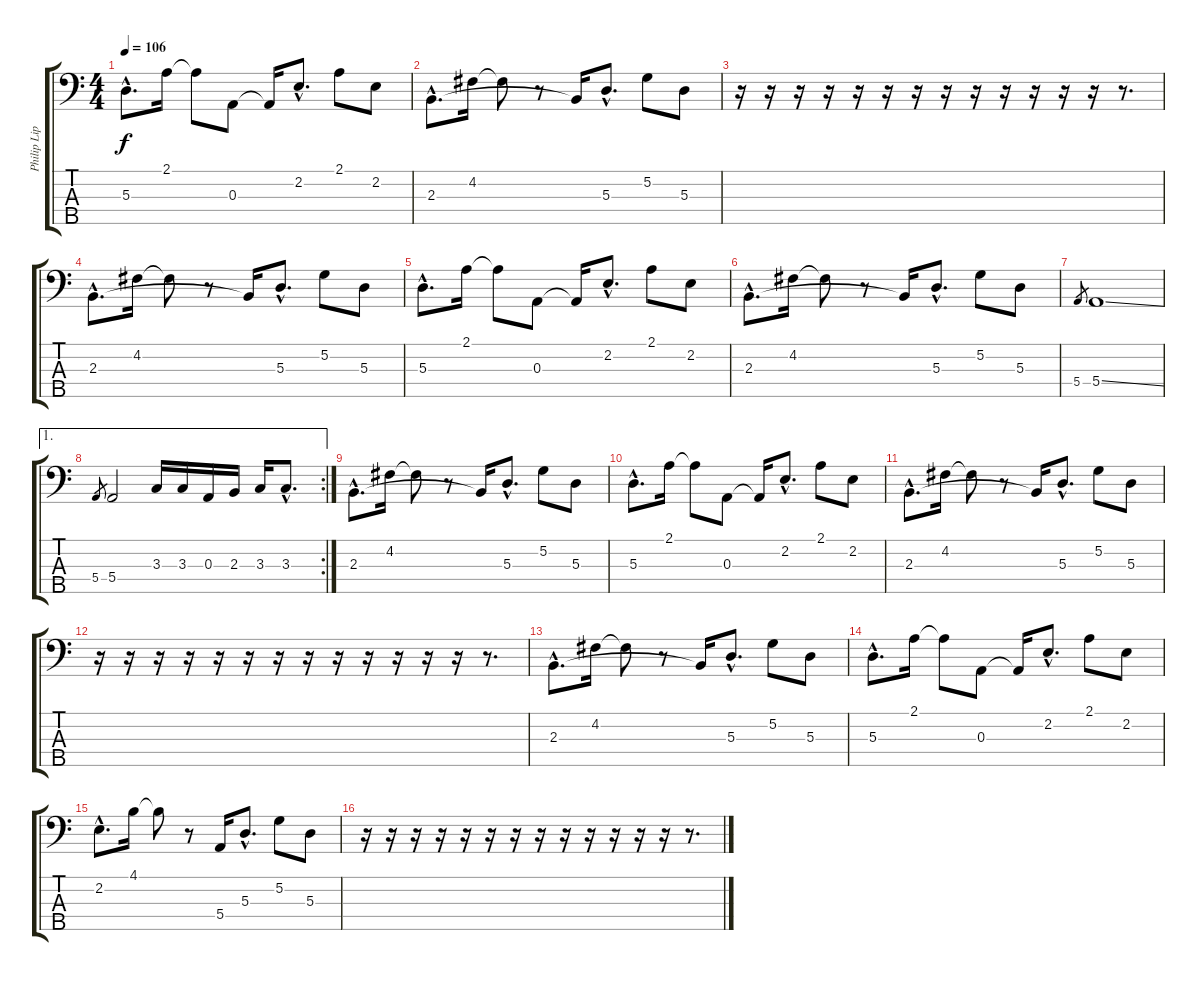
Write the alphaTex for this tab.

\track ("Philip Lipscomb " "Philip Lip") {instrument electricbassfinger}
\staff {score tabs}
\tuning (G2 D2 A1 E1 A0) {hide}
\ts (4 4)
\tempo 106
\clef f4
\ks c
5.3{hac}.8{d dy f} 2.1.16 2.1{t}.8 0.3.8 0.3{t}.16 2.2{hac}.8{d} 2.1.8 2.2.8 |
2.3{hac}.8{d} 4.2.16 4.2{t}.8 r.8 2.3{t}.16 5.3{hac}.8{d} 5.2.8 5.3.8 |
r.16 r.16 r.16 r.16 r.16 r.16 r.16 r.16 r.16 r.16 r.16 r.16 r.16 r.8{d} |
2.3{hac}.8{d} 4.2.16 4.2{t}.8 r.8 2.3{t}.16 5.3{hac}.8{d} 5.2.8 5.3.8 |
5.3{hac}.8{d} 2.1.16 2.1{t}.8 0.3.8 0.3{t}.16 2.2{hac}.8{d} 2.1.8 2.2.8 |
2.3{hac}.8{d} 4.2.16 4.2{t}.8 r.8 2.3{t}.16 5.3{hac}.8{d} 5.2.8 5.3.8 |
5.4.8{gr} 5.4{ss}.1 |
\ae 1
\rc 2
5.4.8{gr} 5.4.2 3.3.16 3.3.16 0.3.16 2.3.16 3.3.16 3.3{hac}.8{d} |
2.3{hac}.8{d} 4.2.16 4.2{t}.8 r.8 2.3{t}.16 5.3{hac}.8{d} 5.2.8 5.3.8 |
5.3{hac}.8{d} 2.1.16 2.1{t}.8 0.3.8 0.3{t}.16 2.2{hac}.8{d} 2.1.8 2.2.8 |
2.3{hac}.8{d} 4.2.16 4.2{t}.8 r.8 2.3{t}.16 5.3{hac}.8{d} 5.2.8 5.3.8 |
r.16 r.16 r.16 r.16 r.16 r.16 r.16 r.16 r.16 r.16 r.16 r.16 r.16 r.8{d} |
2.3{hac}.8{d} 4.2.16 4.2{t}.8 r.8 2.3{t}.16 5.3{hac}.8{d} 5.2.8 5.3.8 |
5.3{hac}.8{d} 2.1.16 2.1{t}.8 0.3.8 0.3{t}.16 2.2{hac}.8{d} 2.1.8 2.2.8 |
2.2{hac}.8{d} 4.1.16 4.1{t}.8 r.8 5.4.16 5.3{hac}.8{d} 5.2.8 5.3.8 |
r.16 r.16 r.16 r.16 r.16 r.16 r.16 r.16 r.16 r.16 r.16 r.16 r.16 r.8{d}
